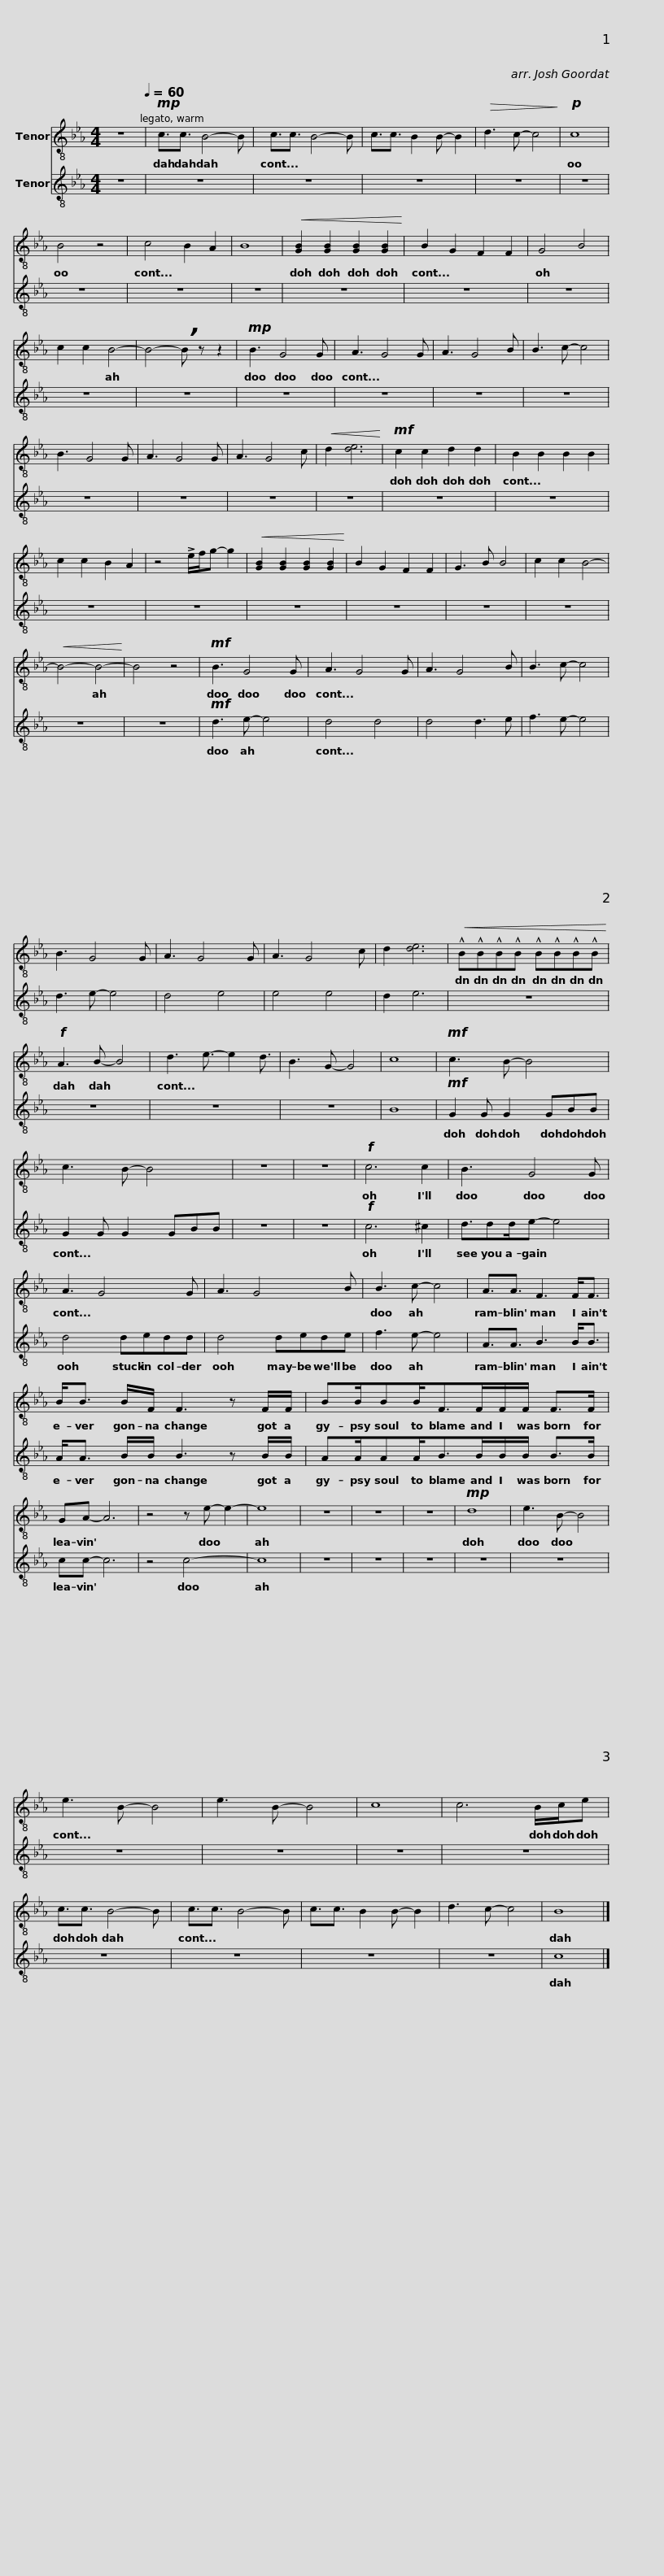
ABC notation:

X:1
%%score 1 2
L:1/8
M:4/4
I:linebreak $
K:Eb
V:1 treble-8
V:2 treble-8
V:1
 z8[Q:1/4=60] |!mp! c3/2c3/2 B4- B | c3/2c3/2 B4- B | c3/2c3/2 B2 B- B2 |!>(! d3 c- c4!>)! | %5
!p! c8 | B4 z4 | c4 B2 A2 | B8 |$!<(! [GB]2 [GB]2 [GB]2 [GB]2!<)! | %10
 B2 G2 F2 F2 | G4 B4 | c2 c2 B4- | B4- !breath!B z z2 |!mp! B3 G4 G | %15
 A3 G4 G | A3 G4 B | B3 c- c4 |$ B3 G4 G | A3 G4 G | %20
 A3 G4 c |!<(! d2 [de]6!<)! |!mf! c2 c2 d2 d2 |$ B2 B2 B2 B2 | c2 c2 B2 A2 | %25
 z4 !>!e/f/g- g2 |!<(! [GB]2 [GB]2 [GB]2 [GB]2!<)! | B2 G2 F2 F2 | G3 B B4 | c2 c2 B4- | %30
!<(! B4- B4-!<)! | B4 z4 |!mf! B3 G4 G |$ A3 G4 G | A3 G4 B | %35
 B3 c- c4 | B3 G4 G | A3 G4 G | A3 G4 c | d2 [de]6 |$ %40
!<(! !^!B!^!B!^!B!^!B !^!B!^!B!^!B!^!B!<)! |!f! A3 B- B4 | d3 e3/2- e2 d3/2 | B3 G- G4 | c8 | %45
!mf! c3 B- B4 |$ c3 B- B4 | z8 | z8 |!f! c6 c2 | %50
 B3 G4 G | A3 G4 G |$ A3 G4 B | B3 c- c4 | A3/2A3/2 F3 F<F | %55
 B<B B/F/ F3 z F/F/ |$ BB/BB<FF/F/F/ F>F | GA- A6 | z4 z e- e2- | e8 | %60
 z8 | z8 | z8 |!mp! d8 |$ e3 B- B4 | %65
 e3 B- B4 | e3 B- B4 | c8 | c6 B/c/e | c3/2c3/2 B4- B | %70
 c3/2c3/2 B4- B | c3/2c3/2 B2 B- B2 |$ d3 c- c4 | B8 |] %74
V:2
 z8 | z8 | z8 | z8 | z8 | %5
 z8 | z8 | z8 | z8 |$ z8 | %10
 z8 | z8 | z8 | z8 | z8 | %15
 z8 | z8 | z8 |$ z8 | z8 | %20
 z8 | z8 | z8 |$ z8 | z8 | %25
 z8 | z8 | z8 | z8 | z8 | %30
 z8 | z8 |!mf! d3 e- e4 |$ d4 d4 | d4 d3 e | %35
 f3 e- e4 | d3 e- e4 | d4 e4 | e4 e4 | d2 e6 |$ %40
 z8 | z8 | z8 | z8 | B8 | %45
!mf! G2 G G2 GBB |$ G2 G G2 GBB | z8 | z8 |!f! c6 ^c2 | %50
 d3/2dd/e- e4 | d4 dedd |$ d4 dede | f3 e- e4 | A3/2A3/2 B3 B<B | %55
 A<A B/B/ B3 z B/B/ |$ AA/AA<BB/B/B/ B>B | cc- c6 | z4 c4- | c8 | %60
 z8 | z8 | z8 | z8 |$ z8 | %65
 z8 | z8 | z8 | z8 | z8 | %70
 z8 | z8 |$ z8 | c8 |] %74
